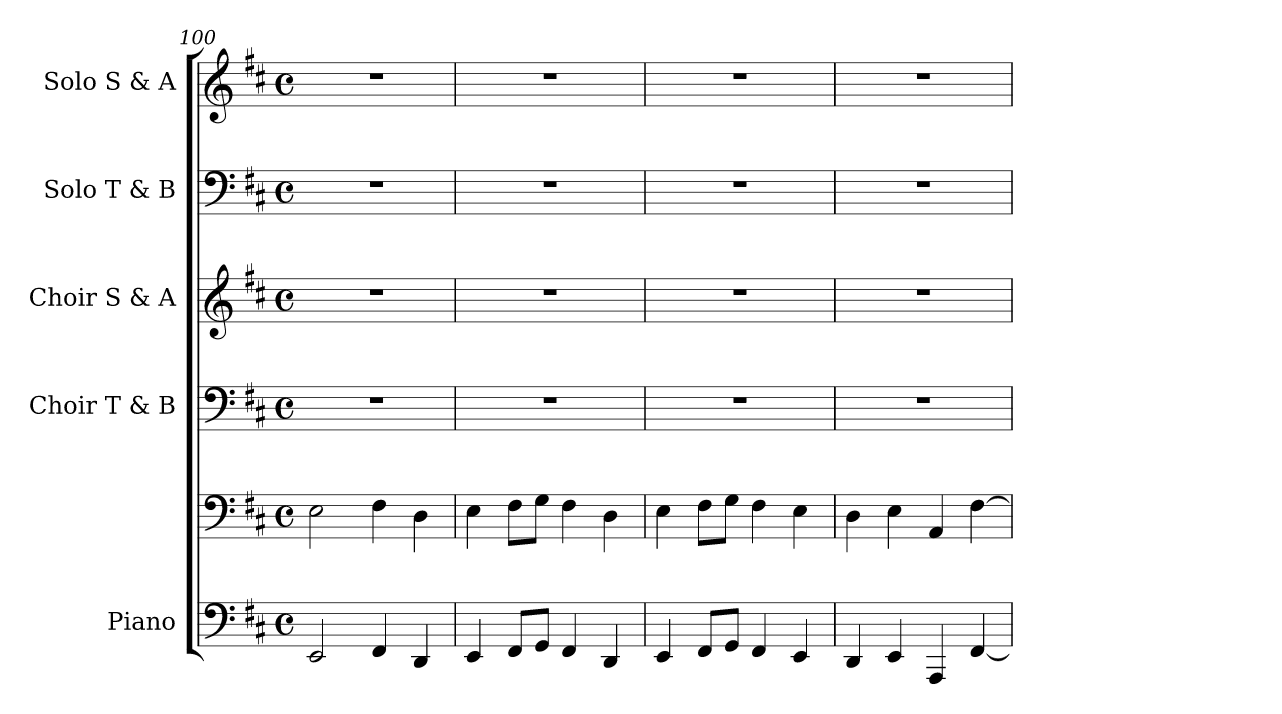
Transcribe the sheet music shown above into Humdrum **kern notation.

**kern	**kern	**kern	**kern	**kern	**kern
*part5	*part5	*part4	*part3	*part2	*part1
*staff6	*staff5	*staff4	*staff3	*staff2	*staff1
*I"Piano	*	*I"Choir T &amp; B	*I"Choir S &amp; A	*I"Solo T &amp; B	*I"Solo S &amp; A
*I'Pno	*	*I'Choir T &amp; B	*I'Choir S &amp; A	*I'Solo T &amp; B	*I'Solo S &amp; A
!!LO:LB:g=z
*clefF4	*clefF4	*clefF4	*clefG2	*clefF4	*clefG2
*k[f#c#]	*k[f#c#]	*k[f#c#]	*k[f#c#]	*k[f#c#]	*k[f#c#]
*M4/4	*M4/4	*M4/4	*M4/4	*M4/4	*M4/4
*met(c)	*met(c)	*met(c)	*met(c)	*met(c)	*met(c)
=100	=100	=100	=100	=100	=100
2EE/	2E\	1r	1r	1r	1r
4FF#/	4F#\	.	.	.	.
4DD/	4D\	.	.	.	.
=101	=101	=101	=101	=101	=101
4EE/	4E\	1r	1r	1r	1r
8FF#/L	8F#\L	.	.	.	.
8GG/J	8G\J	.	.	.	.
4FF#/	4F#\	.	.	.	.
4DD/	4D\	.	.	.	.
=102	=102	=102	=102	=102	=102
4EE/	4E\	1r	1r	1r	1r
8FF#/L	8F#\L	.	.	.	.
8GG/J	8G\J	.	.	.	.
4FF#/	4F#\	.	.	.	.
4EE/	4E\	.	.	.	.
=103	=103	=103	=103	=103	=103
4DD/	4D\	1r	1r	1r	1r
4EE/	4E\	.	.	.	.
4AAA/	4AA/	.	.	.	.
[4FF#/	[4F#\	.	.	.	.
=	=	=	=	=	=
*-	*-	*-	*-	*-	*-
